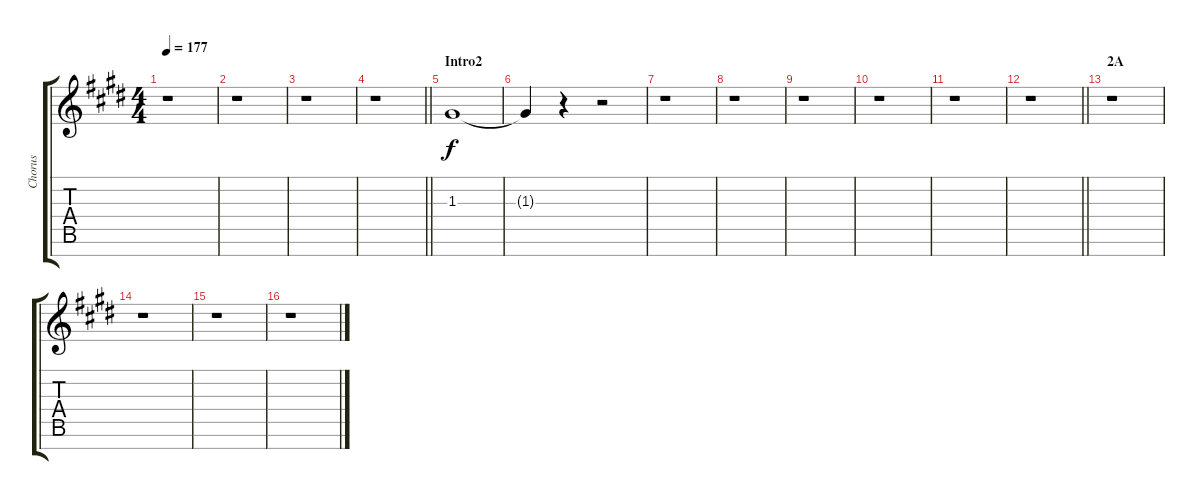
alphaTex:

\track ("Chorus" "Chorus") {instrument voiceoohs}
\staff {score tabs}
\tuning (E5 B4 G4 D4 A3 E3 B2) {hide}
\ts (4 4)
\tempo 177
\clef g2
\ks e
r.1{dy f} |
r.1 |
r.1 |
\barLineRight lightlight
r.1 |
\section ("" "Intro2")
1.3.1 |
1.3{t}.4 r.4 r.2 |
r.1 |
r.1 |
r.1 |
r.1 |
r.1 |
\barLineRight lightlight
r.1 |
\section ("" "2A")
r.1 |
r.1 |
r.1 |
r.1
